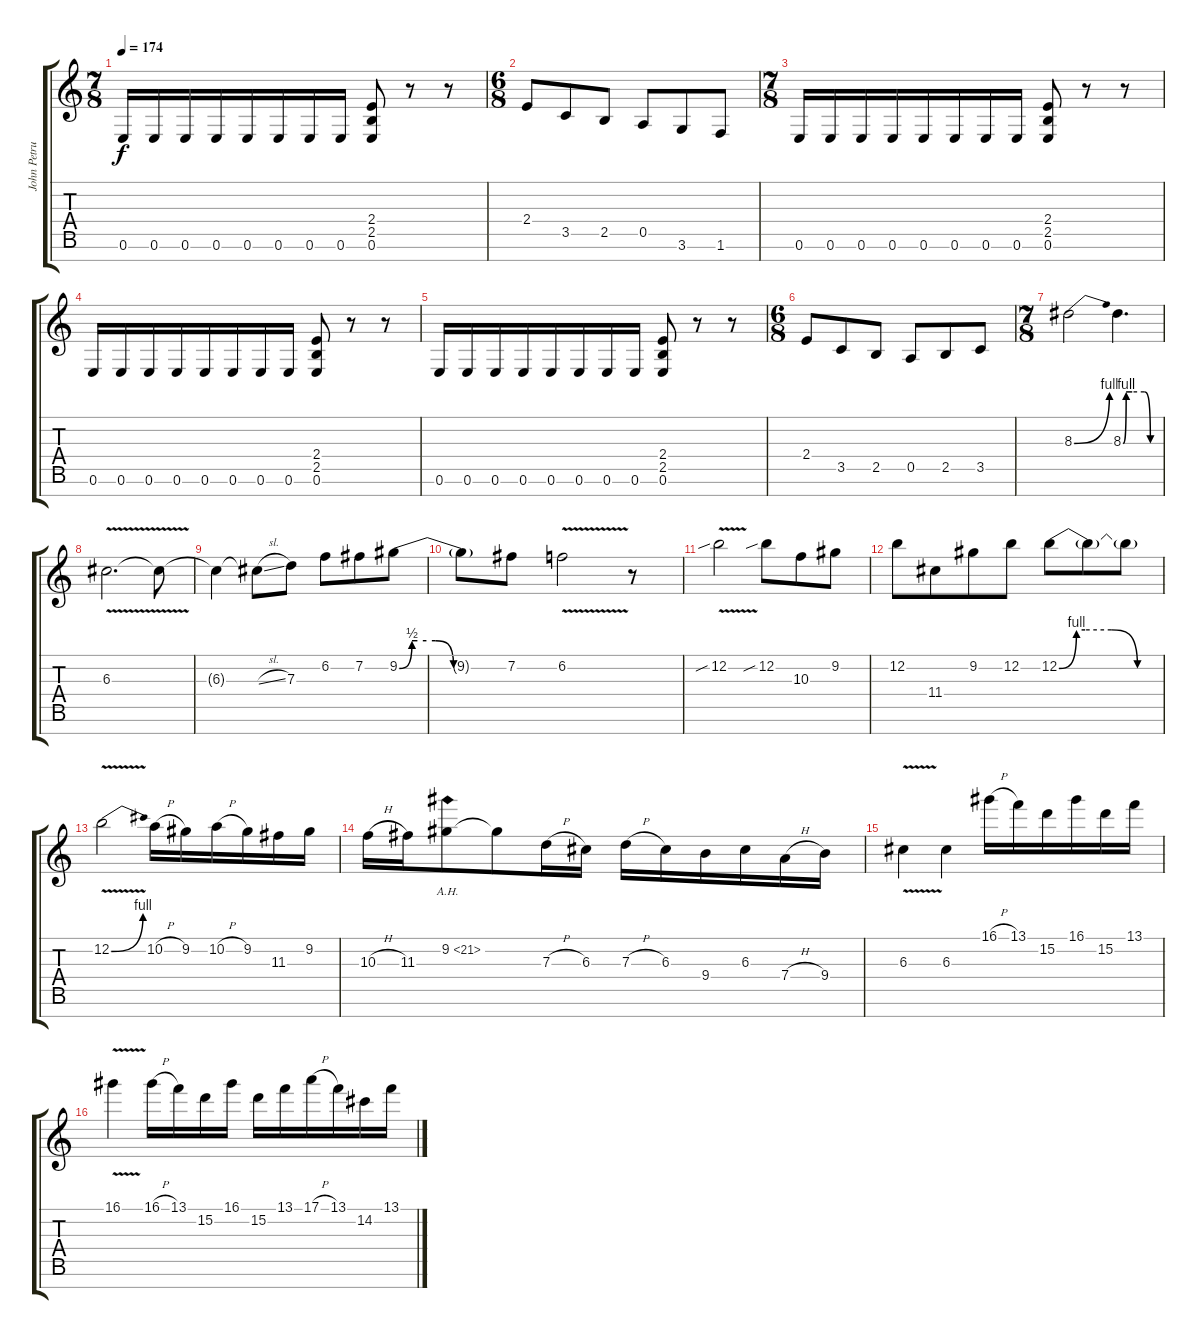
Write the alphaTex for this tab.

\track ("John Petrucci" "John Petru") {instrument distortionguitar}
\staff {score tabs}
\tuning (E4 B3 G3 D3 A2 E2 B1) {hide}
\ts (7 8)
\tempo 174
\clef g2
\ks c
0.6.16{dy f} 0.6.16 0.6.16 0.6.16 0.6.16 0.6.16 0.6.16 0.6.16 (2.4 2.5 0.6).8 r.8 r.8 |
\ts (6 8)
2.4.8 3.5.8 2.5.8 0.5.8 3.6.8 1.6.8 |
\ts (7 8)
0.6.16 0.6.16 0.6.16 0.6.16 0.6.16 0.6.16 0.6.16 0.6.16 (2.4 2.5 0.6).8 r.8 r.8 |
0.6.16 0.6.16 0.6.16 0.6.16 0.6.16 0.6.16 0.6.16 0.6.16 (2.4 2.5 0.6).8 r.8 r.8 |
0.6.16 0.6.16 0.6.16 0.6.16 0.6.16 0.6.16 0.6.16 0.6.16 (2.4 2.5 0.6).8 r.8 r.8 |
\ts (6 8)
2.4.8 3.5.8 2.5.8 0.5.8 2.5.8 3.5.8 |
\ts (7 8)
8.3{be (bend 0 0 60 4)}.2 8.3{be (custom 0 0 5 4 15 4 35 4 45 0 60 0)}.4{d} |
6.3{v}.2{d} 6.3{t}.8 |
6.3{t}.4 6.3{sl t}.8 7.3.8 6.2.8 7.2.8 9.2{be (custom 0 0 7 2 10 2 15 2 20 2 30 0 60 0)}.8 |
9.2{t}.8 7.2.8 6.2{v}.2 r.8 |
12.2{v sib}.2 12.2{sib}.8 10.3.8 9.2.8 |
12.2.8 11.4.8 9.2.8 12.2.8 12.2{be (custom 0 0 10 4 15 4 30 4 45 0 60 0)}.8 12.2{t}.8 12.2{t}.8 |
12.2{be (bend 0 0 60 4) v}.2 10.2{h}.16 9.2.16 10.2{h}.16 9.2.16 11.3.16 9.2.16 |
10.3{h}.16 11.3.16 9.2{ah 12}.8 9.2{t}.8 7.3{h}.16 6.3.16 7.3{h}.16 6.3.16 9.4.16 6.3.16 7.4{h}.16 9.4.16 |
6.3{v}.4 6.3.4 16.1{h}.16 13.1.16 15.2.16 16.1.16 15.2.16 13.1.16 |
16.1{v}.4 16.1{h}.16 13.1.16 15.2.16 16.1.16 15.2.16 13.1.16 17.1{h}.16 13.1.16 14.2.16 13.1.16
